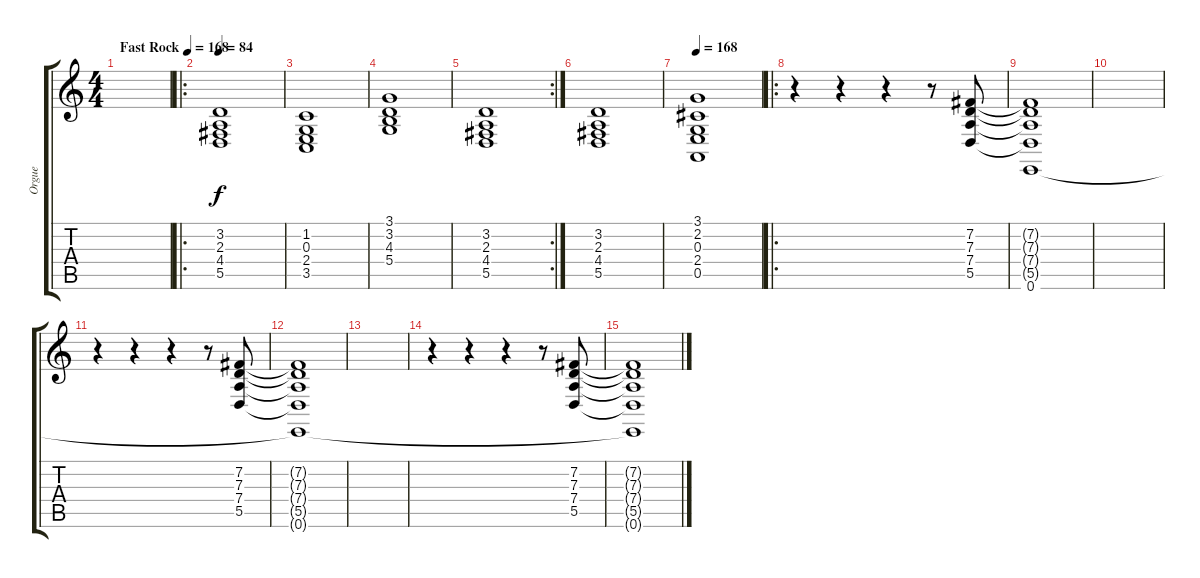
\track ("Orgue" "Orgue") {instrument drawbarorgan}
\staff {score tabs}
\tuning (E4 B3 G3 D3 A2 E2) {hide}
\ts (4 4)
\tempo (168 "Fast Rock")
\clef g2
\ks c
|
\ro
\tempo 84
(3.2 2.3 4.4 5.5).1 |
(1.2 0.3 2.4 3.5).1 |
(3.1 3.2 4.3 5.4).1 |
\rc 2
(3.2 2.3 4.4 5.5).1 |
(3.2 2.3 4.4 5.5).1 |
\tempo 168
(3.1 2.2 0.3 2.4 0.5).1 |
\ro
r.4 r.4 r.4 r.8 (7.2 7.3 7.4 5.5).8 |
(7.2{t} 7.3{t} 7.4{t} 5.5{t} 0.6).1 |
|
r.4 r.4 r.4 r.8 (7.2 7.3 7.4 5.5).8 |
(7.2{t} 7.3{t} 7.4{t} 5.5{t} 0.6{t}).1 |
|
r.4 r.4 r.4 r.8 (7.2 7.3 7.4 5.5).8 |
(7.2{t} 7.3{t} 7.4{t} 5.5{t} 0.6{t}).1
